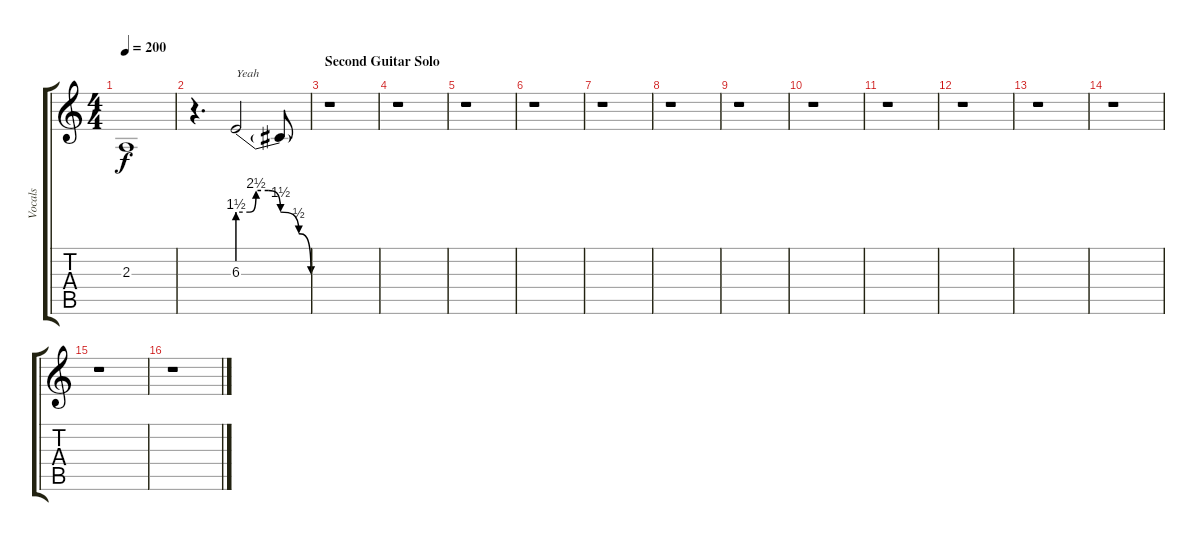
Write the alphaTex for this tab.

\track ("Vocals" "Vocals") {instrument bassoon}
\staff {score tabs}
\tuning (E4 B3 G3 D3 A2 E2) {hide}
\ts (4 4)
\tempo 200
\clef g2
\ks c
2.3.1{dy f} |
r.4{d} 6.3{be (custom 0 6 10 6 15 10 25 10 35 6 50 2 60 0)}.2{txt "Yeah"} 6.3{t}.8 |
\section ("" "Second Guitar Solo")
r.1 |
r.1 |
r.1 |
r.1 |
r.1 |
r.1 |
r.1 |
r.1 |
r.1 |
r.1 |
r.1 |
r.1 |
r.1 |
r.1
